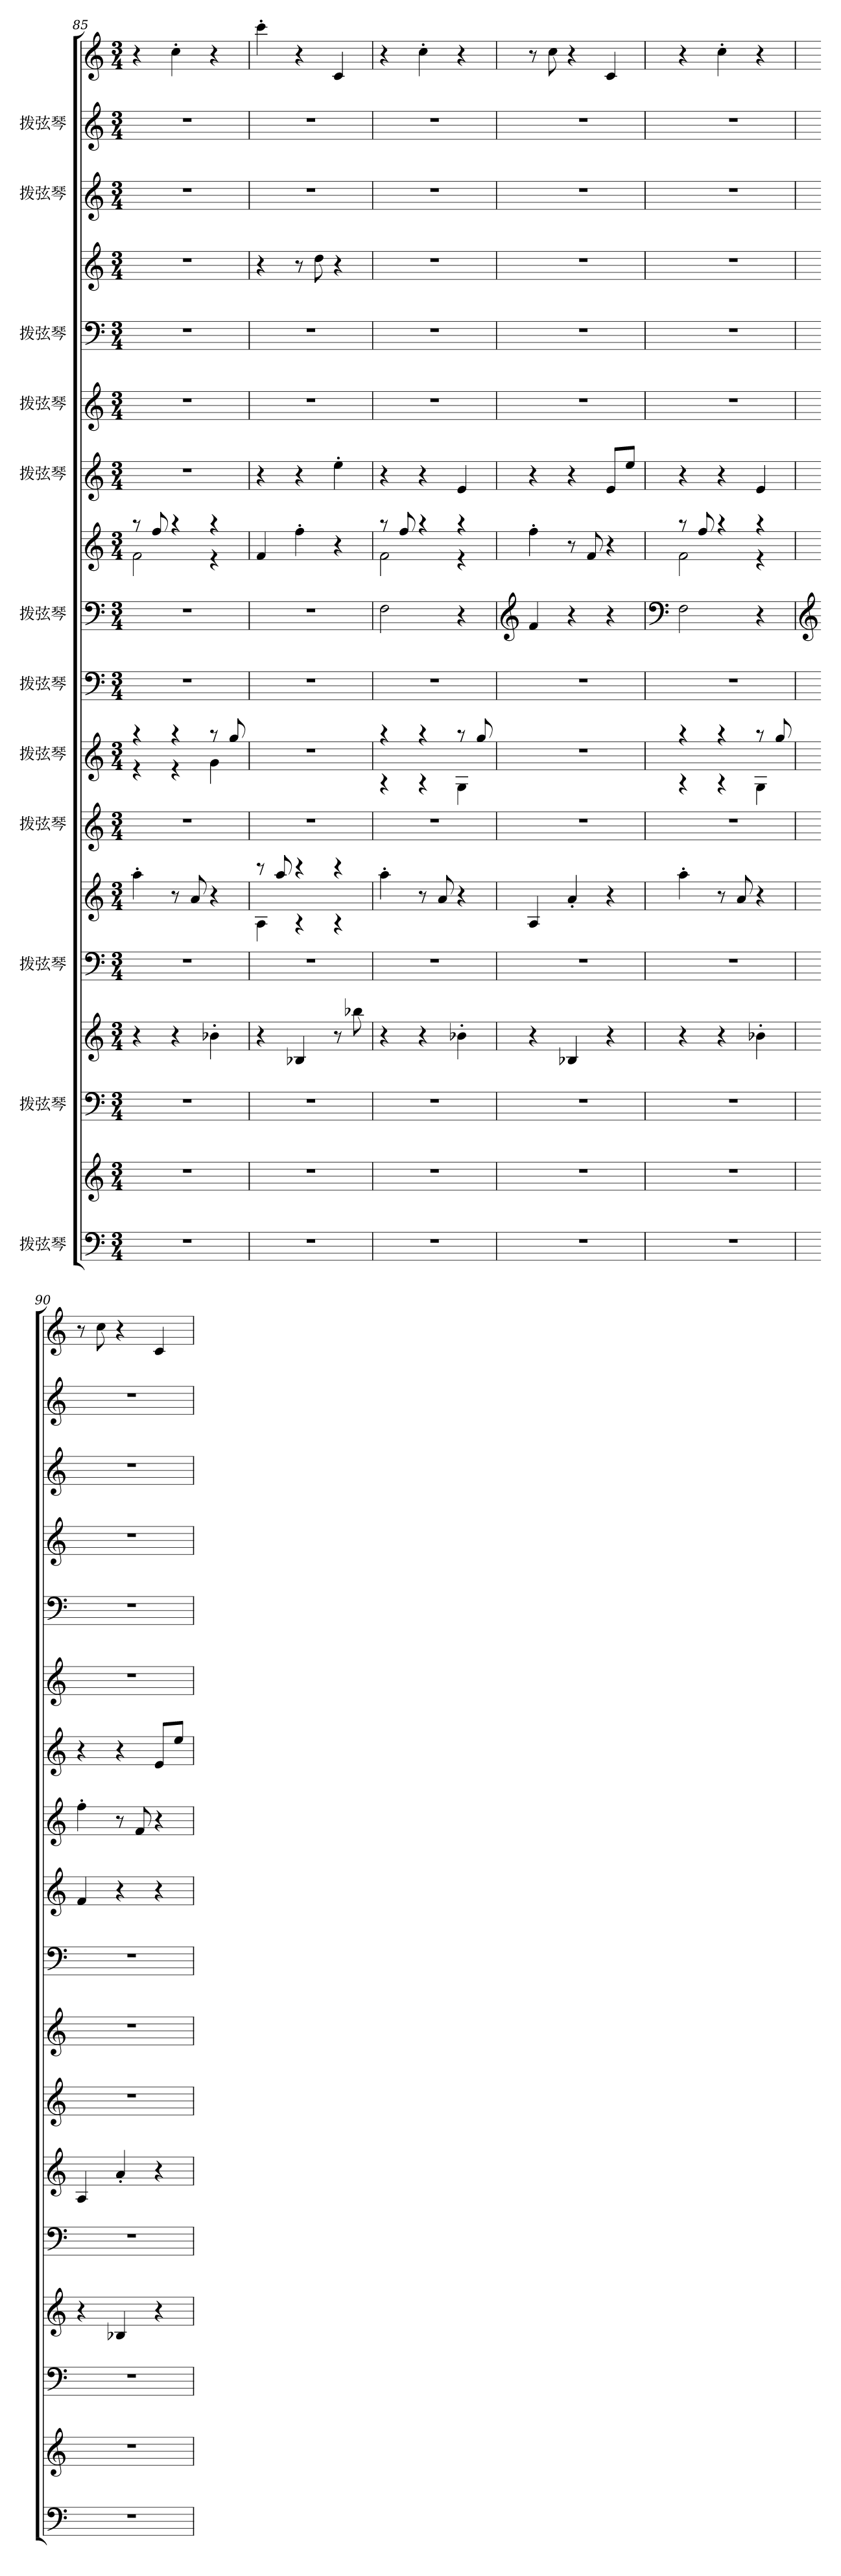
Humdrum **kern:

**kern	**kern	**kern	**kern	**kern	**kern	**kern	**kern	**kern	**kern	**kern	**kern	**kern	**kern	**kern	**kern	**kern	**kern
*part12	*part12	*part11	*part11	*part10	*part10	*part9	*part8	*part7	*part6	*part6	*part5	*part4	*part3	*part3	*part2	*part1	*part1
*staff18	*staff17	*staff16	*staff15	*staff14	*staff13	*staff12	*staff11	*staff10	*staff9	*staff8	*staff7	*staff6	*staff5	*staff4	*staff3	*staff2	*staff1
*I"拨弦琴	*	*I"拨弦琴	*	*I"拨弦琴	*	*I"拨弦琴	*I"拨弦琴	*I"拨弦琴	*I"拨弦琴	*	*I"拨弦琴	*I"拨弦琴	*I"拨弦琴	*	*I"拨弦琴	*I"拨弦琴	*
*clefF4	*clefG2	*clefF4	*clefG2	*clefF4	*clefG2	*clefG2	*clefG2	*clefF4	*clefF4	*clefG2	*clefG2	*clefG2	*clefF4	*clefG2	*clefG2	*clefG2	*clefG2
*k[]	*k[]	*k[]	*k[]	*k[]	*k[]	*k[]	*k[]	*k[]	*k[]	*k[]	*k[]	*k[]	*k[]	*k[]	*k[]	*k[]	*k[]
*M3/4	*M3/4	*M3/4	*M3/4	*M3/4	*M3/4	*M3/4	*M3/4	*M3/4	*M3/4	*M3/4	*M3/4	*M3/4	*M3/4	*M3/4	*M3/4	*M3/4	*M3/4
=85	=85	=85	=85	=85	=85	=85	=85	=85	=85	=85	=85	=85	=85	=85	=85	=85	=85
*	*	*	*	*	*	*	*^	*	*	*^	*	*	*	*	*	*	*
2.r	2.r	2.r	4r	2.r	4aa'\	2.r	4r	4r	2.r	2.r	8r	2f\	2.r	2.r	2.r	2.r	2.r	2.r	4r
.	.	.	.	.	.	.	.	.	.	.	8ff/	.	.	.	.	.	.	.	.
.	.	.	4r	.	8r	.	4r	4r	.	.	4r	.	.	.	.	.	.	.	4cc'\
.	.	.	.	.	8a/	.	.	.	.	.	.	.	.	.	.	.	.	.	.
.	.	.	4b-X'\	.	4r	.	8r	4g\	.	.	4r	4r	.	.	.	.	.	.	4r
.	.	.	.	.	.	.	8gg/	.	.	.	.	.	.	.	.	.	.	.	.
*	*	*	*	*	*	*	*v	*v	*	*	*v	*v	*	*	*	*	*	*	*
=86	=86	=86	=86	=86	=86	=86	=86	=86	=86	=86	=86	=86	=86	=86	=86	=86	=86
*	*	*	*	*	*^	*	*	*	*	*	*	*	*	*	*	*	*
2.r	2.r	2.r	4r	2.r	8r	4A\	2.r	2.r	2.r	2.r	4f/	4r	2.r	2.r	4r	2.r	2.r	4ccc'\
.	.	.	.	.	8aa/	.	.	.	.	.	.	.	.	.	.	.	.	.
.	.	.	4B-X/	.	4r	4r	.	.	.	.	4ff'\	4r	.	.	8r	.	.	4r
.	.	.	.	.	.	.	.	.	.	.	.	.	.	.	8dd\	.	.	.
.	.	.	8r	.	4r	4r	.	.	.	.	4r	4ee'\	.	.	4r	.	.	4c/
.	.	.	8bb-X\	.	.	.	.	.	.	.	.	.	.	.	.	.	.	.
*	*	*	*	*	*v	*v	*	*	*	*	*	*	*	*	*	*	*	*
=87	=87	=87	=87	=87	=87	=87	=87	=87	=87	=87	=87	=87	=87	=87	=87	=87	=87
*	*	*	*	*	*	*	*^	*	*	*^	*	*	*	*	*	*	*
2.r	2.r	2.r	4r	2.r	4aa'\	2.r	4r	4r	2.r	2F\	8r	2f\	4r	2.r	2.r	2.r	2.r	2.r	4r
.	.	.	.	.	.	.	.	.	.	.	8ff/	.	.	.	.	.	.	.	.
.	.	.	4r	.	8r	.	4r	4r	.	.	4r	.	4r	.	.	.	.	.	4cc'\
.	.	.	.	.	8a/	.	.	.	.	.	.	.	.	.	.	.	.	.	.
.	.	.	4b-X'\	.	4r	.	8r	4G\	.	4r	4r	4r	4e/	.	.	.	.	.	4r
.	.	.	.	.	.	.	8gg/	.	.	.	.	.	.	.	.	.	.	.	.
*	*	*	*	*	*	*	*v	*v	*	*	*v	*v	*	*	*	*	*	*	*
!!LO:PB:g=z
=88	=88	=88	=88	=88	=88	=88	=88	=88	=88	=88	=88	=88	=88	=88	=88	=88	=88
*	*	*	*	*	*	*	*	*	*clefG2	*	*	*	*	*	*	*	*
2.r	2.r	2.r	4r	2.r	4A/	2.r	2.r	2.r	4f/	4ff'\	4r	2.r	2.r	2.r	2.r	2.r	8r
.	.	.	.	.	.	.	.	.	.	.	.	.	.	.	.	.	8cc\
.	.	.	4B-X/	.	4a'/	.	.	.	4r	8r	4r	.	.	.	.	.	4r
.	.	.	.	.	.	.	.	.	.	8f/	.	.	.	.	.	.	.
.	.	.	4r	.	4r	.	.	.	4r	4r	8e/L	.	.	.	.	.	4c/
.	.	.	.	.	.	.	.	.	.	.	8ee/J	.	.	.	.	.	.
=89	=89	=89	=89	=89	=89	=89	=89	=89	=89	=89	=89	=89	=89	=89	=89	=89	=89
*	*	*	*	*	*	*	*	*	*clefF4	*	*	*	*	*	*	*	*
*	*	*	*	*	*	*	*^	*	*	*^	*	*	*	*	*	*	*
2.r	2.r	2.r	4r	2.r	4aa'\	2.r	4r	4r	2.r	2F\	8r	2f\	4r	2.r	2.r	2.r	2.r	2.r	4r
.	.	.	.	.	.	.	.	.	.	.	8ff/	.	.	.	.	.	.	.	.
.	.	.	4r	.	8r	.	4r	4r	.	.	4r	.	4r	.	.	.	.	.	4cc'\
.	.	.	.	.	8a/	.	.	.	.	.	.	.	.	.	.	.	.	.	.
.	.	.	4b-X'\	.	4r	.	8r	4G\	.	4r	4r	4r	4e/	.	.	.	.	.	4r
.	.	.	.	.	.	.	8gg/	.	.	.	.	.	.	.	.	.	.	.	.
*	*	*	*	*	*	*	*v	*v	*	*	*v	*v	*	*	*	*	*	*	*
=90	=90	=90	=90	=90	=90	=90	=90	=90	=90	=90	=90	=90	=90	=90	=90	=90	=90
*	*	*	*	*	*	*	*	*	*clefG2	*	*	*	*	*	*	*	*
2.r	2.r	2.r	4r	2.r	4A/	2.r	2.r	2.r	4f/	4ff'\	4r	2.r	2.r	2.r	2.r	2.r	8r
.	.	.	.	.	.	.	.	.	.	.	.	.	.	.	.	.	8cc\
.	.	.	4B-X/	.	4a'/	.	.	.	4r	8r	4r	.	.	.	.	.	4r
.	.	.	.	.	.	.	.	.	.	8f/	.	.	.	.	.	.	.
.	.	.	4r	.	4r	.	.	.	4r	4r	8e/L	.	.	.	.	.	4c/
.	.	.	.	.	.	.	.	.	.	.	8ee/J	.	.	.	.	.	.
=	=	=	=	=	=	=	=	=	=	=	=	=	=	=	=	=	=
*-	*-	*-	*-	*-	*-	*-	*-	*-	*-	*-	*-	*-	*-	*-	*-	*-	*-
